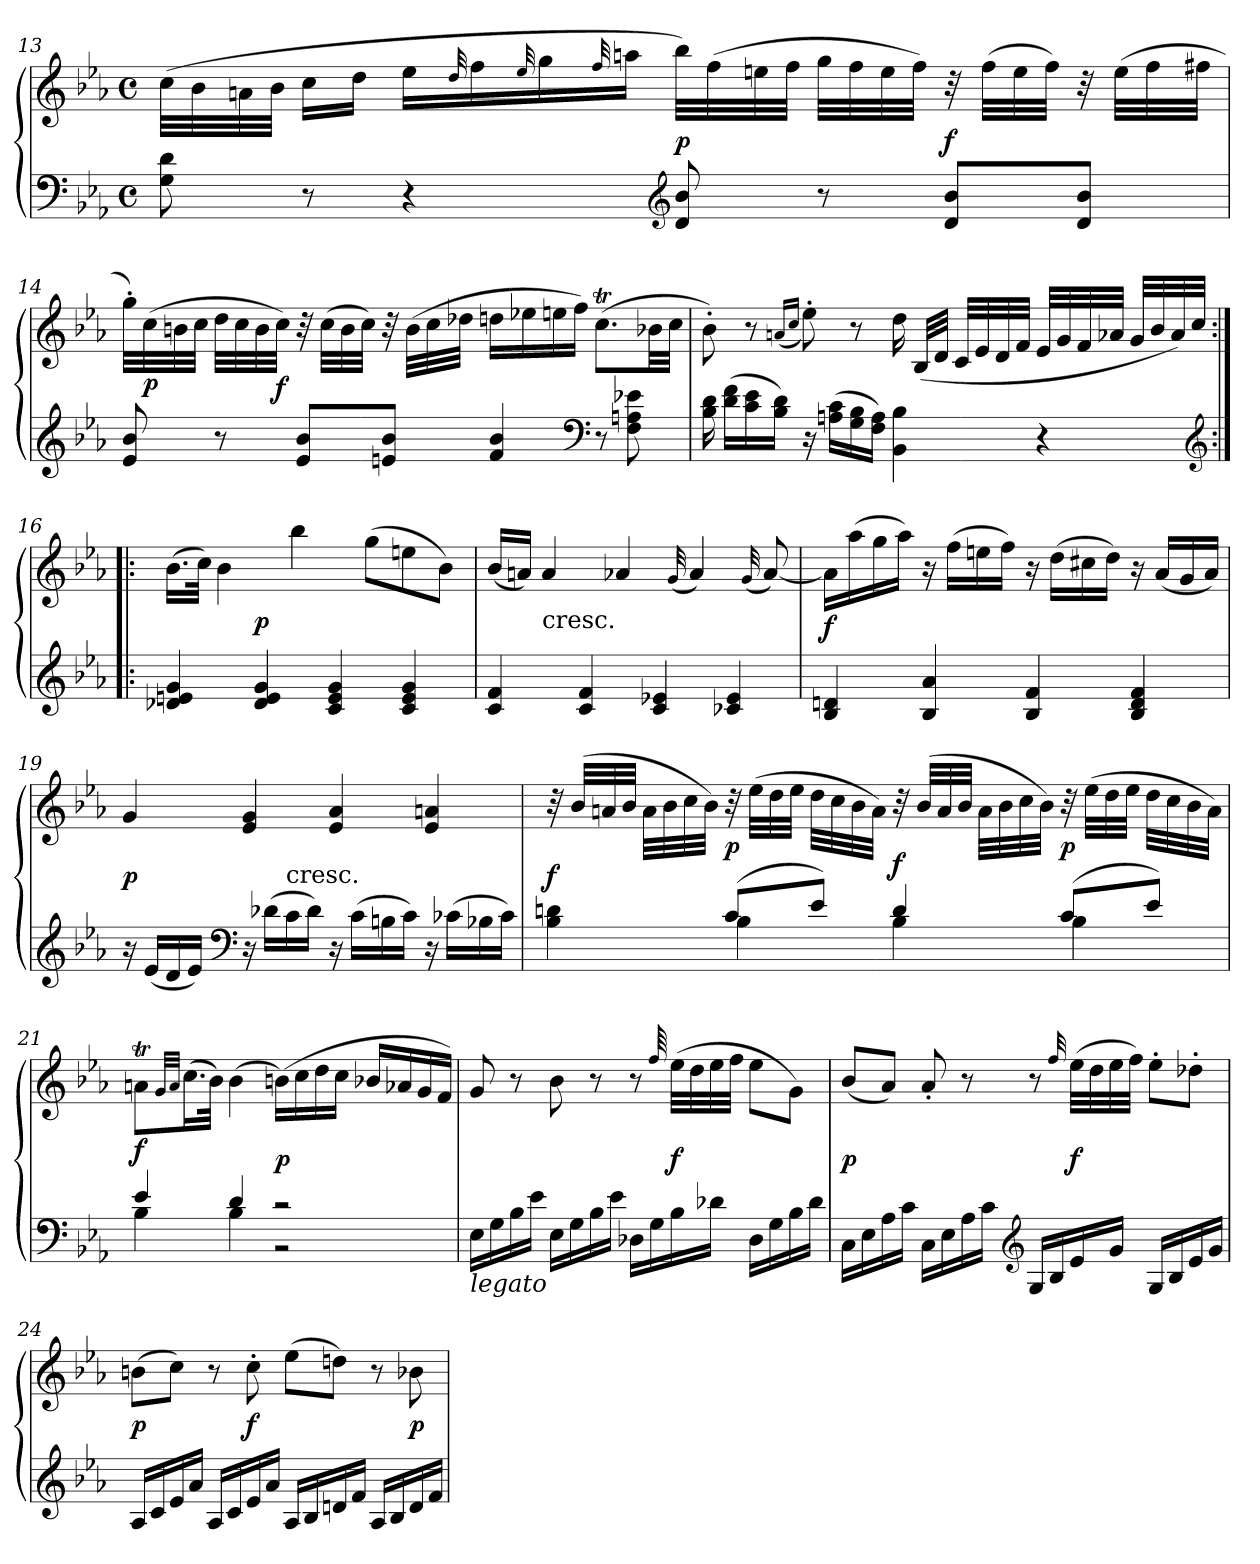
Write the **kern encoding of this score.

**kern	**kern	**dynam
*part1	*part1	*part1
*staff2	*staff1	*staff1/2
*clefF4	*clefG2	*
*k[b-e-a-]	*k[b-e-a-]	*
*E-:	*E-:	*
*M4/4	*M4/4	*
*met(c)	*met(c)	*
=13	=13	=13
8G 8d	(32ccLLL	.
.	32b-	.
.	32an	.
.	32b-JJJ	.
8r	16ccLL	.
.	16ddJJ	.
4r	16ee-LL	.
.	32qqdd	.
.	16ff	.
.	32qqee-	.
.	16gg	.
.	32qqff	.
.	16aanJJ	.
*clefG2	*	*
8d 8b-	32bb-LLL)	p
.	(32ff	.
.	32een	.
.	32ffJJJ	.
8r	32ggLLL	.
.	32ff	.
.	32ee	.
.	32ffJJJ)	.
8d 8b-L	32r	f
.	(32ffLLL	.
.	32ee	.
.	32ffJJJ)	.
8d 8b-J	32r	.
.	(32eeLLL	.
.	32ff	.
.	32ff#XJJJ	.
=14	=14	=14
8e- 8b-	32gg'LLL)	.
.	(32cc	p
.	32bn	.
.	32ccJJJ	.
8r	32ddLLL	.
.	32cc	.
.	32b	.
.	32ccJJJ)	f
8e- 8b-L	32r	.
.	(32ccLLL	.
.	32b	.
.	32ccJJJ)	.
8en 8b-J	32r	.
.	(32bLLL	.
.	32cc	.
.	32dd-XJJJ	.
4f 4b-	16ddnLL	.
.	16ee-X	.
.	16een	.
.	16ffJJ)	.
*clefF4	*	*
8r	(8.ccTL	.
8F 8An 8e-X	.	.
.	32b-XLL	.
.	32ccJJJ	.
=15	=15	=15
16B- 16d	8b-')	.
(16d 16fLL	.	.
16c 16e-	8r	.
16B- 16dJJ)	.	.
.	(16qanLL	.
.	16qccJJ	.
16r	8ee-')	.
(16An 16cLL	.	.
16G 16B-	8r	.
16F 16AJJ)	.	.
4BB- 4B-	16dd	.
.	(32B-LLL	.
.	32dJJJ	.
.	32cLLL	.
.	32e-	.
.	32d	.
.	32fJJJ	.
4r	32e-LLL	.
.	32g	.
.	32f	.
.	32a-XJJJ	.
.	32gLLL	.
.	32b-	.
.	32a-)	.
.	32ccJJJ	.
*clefG2	*	*
=16:|!|:	=16:|!|:	=16:|!|:
*	*^	*
4d-X 4en 4g	(16.b-LL	4ryy	.
.	32ccJJk)	.	.
.	4b-	.	.
4d- 4e 4g	.	2.ryy	p
.	4bb-	.	.
4c 4e 4g	.	.	.
.	(8ggL	.	.
4c 4e 4g	8een	.	.
.	8b-J)	.	.
*	*v	*v	*
=17	=17	=17
4c 4f	(16b-LL	.
.	16anJJ)	.
!	!LO:TX:c:t=cresc.	!
.	4a	.
4c 4f	.	.
.	4a-X	.
4c 4e-X	.	.
.	(32qqg	.
.	4a-)	.
4c-X 4e-	.	.
.	(32qqg	.
.	[8a-)	.
=18	=18	=18
4B- 4dn	16a-LL]	f
.	(16aa-	.
.	16gg	.
.	16aa-JJ)	.
4B- 4a-	16r	.
.	(16ffLL	.
.	16een	.
.	16ffJJ)	.
4B- 4f	16r	.
.	(16ddLL	.
.	16cc#X	.
.	16ddJJ)	.
4B- 4d 4f	16r	.
.	(16a-LL	.
.	16g	.
.	16a-JJ)	.
=19	=19	=19
*	*^	*
16r	4g	4.ryy	p
(16e-LL	.	.	.
16d	.	.	.
16e-JJ)	.	.	.
*clefF4	*	*	*
16r	4e- 4g	.	.
(16d-XLL	.	.	.
!	!	!LO:TX:c:t=cresc.	!
16c	.	2ryy	.
16d-JJ)	.	.	.
16r	4e- 4a-	.	.
(16cLL	.	.	.
16Bn	.	.	.
16cJJ)	.	.	.
16r	4e- 4an	.	.
(16c-XLL	.	.	.
16B-X	.	8ryy	.
16c-JJ)	.	.	.
*	*v	*v	*
=20	=20	=20
*^	*	*
4ryy	4B- 4dn	32r	f
.	.	(32b-LLL	.
.	.	32an	.
.	.	32b-JJJ	.
.	.	32aLLL	.
.	.	32b-	.
.	.	32cc	.
.	.	32b-JJJ)	.
(8cL	4B-	32r	p
.	.	(32ee-LLL	.
.	.	32dd	.
.	.	32ee-JJJ	.
8e-J)	.	32ddLLL	.
.	.	32cc	.
.	.	32b-	.
.	.	32aJJJ)	.
4d	4B-	32r	f
.	.	(32b-LLL	.
.	.	32a	.
.	.	32b-JJJ	.
.	.	32aLLL	.
.	.	32b-	.
.	.	32cc	.
.	.	32b-JJJ)	.
(8cL	4B-	32r	p
.	.	(32ee-LLL	.
.	.	32dd	.
.	.	32ee-JJJ	.
8e-J)	.	32ddLLL	.
.	.	32cc	.
.	.	32b-	.
.	.	32aJJJ)	.
=21	=21	=21	=21
4e-	4B-	8antL	f
.	.	32qgLLL	.
.	.	32qaJJJ	.
.	.	(16.ccL	.
.	.	32b-JJk)	.
4d	4B-	(4b-	.
2r	2r	(16bnLL)	p
.	.	16cc	.
.	.	16dd	.
.	.	16ccJJ	.
.	.	16b-XLL	.
.	.	16a-X	.
.	.	16g	.
.	.	16fJJ)	.
*v	*v	*	*
=22	=22	=22
!LO:TX:b:i:t=legato	!	!
16E-LL	8g	.
16G	.	.
16B-	8r	.
16e-JJ	.	.
16E-LL	8b-	.
16G	.	.
16B-	8r	.
16e-JJ	.	.
16D-XLL	8r	.
16G	.	.
.	64qqff	.
16B-	(32ee-LLL	f
.	32dd	.
16d-XJJ	32ee-	.
.	32ffJJJ	.
16D-LL	8ee-L	.
16G	.	.
16B-	8gJ)	.
16d-JJ	.	.
=23	=23	=23
16CLL	(8b-L	p
16E-	.	.
16A-	8a-J)	.
16cJJ	.	.
16CLL	8a-'	.
16E-	.	.
16A-	8r	.
16cJJ	.	.
*clefG2	*	*
16GLL	8r	.
16B-	.	.
.	32qqff	.
16e-	(32ee-LLL	f
.	32dd	.
16gJJ	32ee-	.
.	32ffJJJ)	.
16GLL	8ee-'L	.
16B-	.	.
16e-	8dd-X'J	.
16gJJ	.	.
=24	=24	=24
16A-LL	(8bnL	p
16c	.	.
16e-	8ccJ)	.
16a-JJ	.	.
16A-LL	8r	.
16c	.	.
16e-	8cc'	f
16a-JJ	.	.
16A-LL	(8ee-L	.
16B-	.	.
16dn	8ddnJ)	.
16fJJ	.	.
16A-LL	8r	.
16B-	.	.
16d	8b-X	p
16fJJ	.	.
=	=	=
*-	*-	*-
